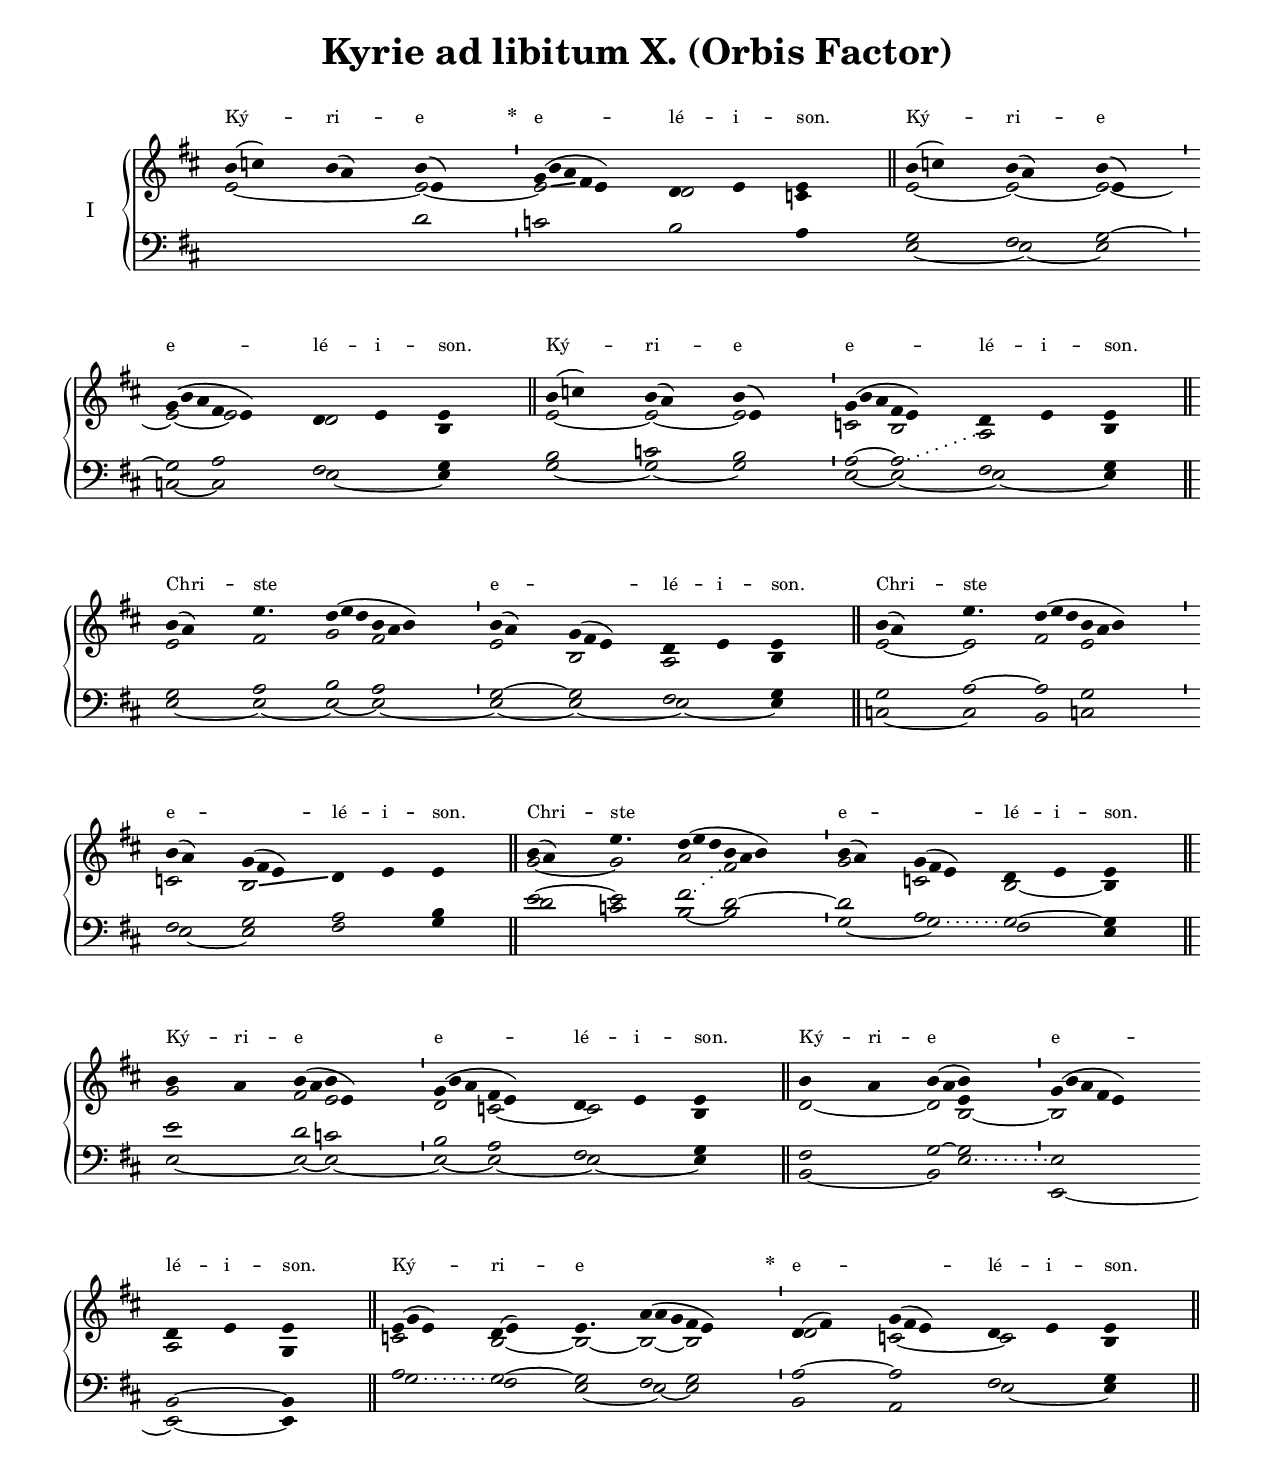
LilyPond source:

\version "2.18"
\include "gregorian.ly"
\include "noh2.ily"

%Page reference: page v.137
%(volume.page)

global = {
 \key e \dorian
 \cadenzaOn 
 \override Glissando #'thickness = #2.0
}

\header {
  title = \markup \center-column {"Kyrie ad libitum X. (Orbis Factor)" \vspace #1 }
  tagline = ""
  composer = ""
}

\paper {
 #(include-special-characters)
  oddHeaderMarkup = \markup \fill-line {
    \line {}
    \center-column {
      \on-the-fly #first-page     " "
      \on-the-fly #not-first-page " "
    }
    \line { \on-the-fly #print-page-number-check-first \fromproperty #'page:page-number-string }
  }
  evenHeaderMarkup = \markup \fill-line {
    \line { \on-the-fly #print-page-number-check-first \fromproperty #'page:page-number-string }
    \center-column { " " }
    \line {}
  }
}

chantText = \lyricmode {
Ký -- ri -- e 
\set stanza = " * " e -- lé -- i -- son. 
Ký -- ri -- e e -- lé -- i -- son. 
Ký -- ri -- e e -- lé -- i -- son. 
Chri -- ste _ e -- _ lé -- i -- son. 
Chri -- ste _ e -- _ lé -- i -- son. 
Chri -- ste _ e -- _ lé -- i -- son. 
Ký -- ri -- e e -- lé -- i -- son. 
Ký -- ri -- e e -- lé -- i -- son. 
Ký -- ri -- e _ 
\set stanza = " * " e -- _ lé -- i -- son. }

chantMusic = {
\tieDown    b'4 ( c''4) b'4 ( a'4) b'4 ( e'4) \divisioMinima
 g'4 ( b'4 a'4 fis'4 e'4) d'4 e'4 e'4 \finalis
   b'4 ( c''4) b'4 ( a'4) b'4 ( e'4) \divisioMinima
 \forceBreak
 g'4 ( b'4 a'4 fis'4 e'4) d'4 e'4 e'4 \finalis
   b'4 ( c''4) b'4 ( a'4) b'4 ( e'4) \divisioMinima
 g'4 ( b'4 a'4 fis'4 e'4) d'4 e'4 e'4 \finalis
 \forceBreak
 b'4 ( a'4) e''4. d''4 ( e''4 d''4 b'4 a'4 b'4) \divisioMinima
 b'4 ( a'4) g'4 ( fis'4 e'4) d'4 e'4 e'4 \finalis
 b'4 ( a'4) e''4. d''4 ( e''4 d''4 b'4 a'4 b'4) \divisioMinima
 \forceBreak
 b'4 ( a'4) g'4 ( fis'4 e'4) d'4 e'4 e'4 \finalis
 b'4 ( a'4) e''4. d''4 ( e''4 d''4 b'4 a'4 b'4) \divisioMinima
 b'4 ( a'4) g'4 ( fis'4 e'4) d'4 e'4 e'4 \finalis
 \forceBreak
 b'4 a'4 b'4 ( a'4 b'4 e'4) \divisioMinima
 g'4 ( b'4 a'4 fis'4 e'4) d'4 e'4 e'4 \finalis
 b'4 a'4 b'4 ( a'4 b'4 e'4) \divisioMinima
 g'4 ( b'4 a'4 fis'4 e'4) \forceBreak
 d'4 e'4 e'4 \finalis
 e'4 ( g'4 e'4) d'4 ( e'4) e'4. a'4 ( a'4 g'4 fis'4 e'4) \divisioMinima
 d'4 ( fis'4) g'4 ( fis'4 e'4) d'4 e'4 e'4 \finalis

}

altoMusic = {
e'2*4/2 ~ e'2 ~ \divisioMinima
e'2*3/2 -\tweak Glissando.Y-offset #-0.8 \glissando fis'4 e'4 d'2 c'4 e'2 ~ e'2 ~ e'2 ~ \divisioMinima
e'2*3/2 ~ e'2 d'2 b4 e'2 ~ e'2 ~ e'2 \divisioMinima
c'2*3/2 b2 a2 b4 \finalis
e'2 fis'2*3/4 g'2*3/2 fis'2*3/2 \divisioMinima
e'2 b2*3/2 a2 b4 \finalis
e'2 ~ e'2*3/4 fis'2*3/2 e'2*3/2 \divisioMinima
c'2 b2*3/2 -\tweak Glissando.Y-offset #-0.8 \glissando d'4 r2 \finalis
g'2 ~ g'2*3/4 a'2*3/2 fis'2*3/2 \divisioMinima
g'2 c'2*3/2 b2 ~ b4 \finalis
g'2 fis'2 e'2 \divisioMinima
d'2*3/2 c'2 ~ c'2 b4 \finalis
d'2 ~ d'2 b2 ~ \divisioMinima
b2*5/2 a2 g4 \finalis
c'2*3/2 b2 ~ b2*3/4 ~ b2*3/2 ~ b2 \divisioMinima
d'2 c'2*3/2 ~ c'2 b4 \finalis
}

tenorMusic = {
r2*4/2 d'2 \divisioMinima
c'2*5/2 b2 a4 g2 fis2 g2 ~ \divisioMinima
g2*3/2 a2 fis2 g4 b2 c'2 b2 \divisioMinima
a2*3/2 ~ a2 fis2 g4 \finalis
g2 a2*3/4 b2*3/2 a2*3/2 \divisioMinima
g2 ~ g2*3/2 fis2 g4 \finalis
g2 a2*3/4 ~ a2*3/2 g2*3/2 \divisioMinima
fis2 g2*3/2 a2 b4 \finalis
e'2 ~ e'2*3/4 fis'2*3/2 d'2*3/2 ~ \divisioMinima
d'2 a2*3/2 g2 ~ g4 \finalis
e'2 d'2 c'2 \divisioMinima
b2*3/2 a2 fis2 g4 \finalis
fis2 g2 ~ g2 \divisioMinima
e2*5/2 b,2 ~ b,4 \finalis
a2*3/2 g2 ~ g2*3/4 fis2*3/2 g2 \divisioMinima
a2 ~ a2*3/2 fis2 g4 \finalis
}

bassMusic = {
r2*6/2 \divisioMinima
r2*5/2 r2*3/2 e2 ~ e2 ~ e2 \divisioMinima
c2*3/2 ~ c2 e2 ~ e4 g2 ~ g2 ~ g2 \divisioMinima
e2*3/2 ~ e2 ~ e2 ~ e4 \finalis
e2 ~ e2*3/4 ~ e2*3/2 ~ e2*3/2 ~ \divisioMinima
e2 ~ e2*3/2 ~ e2 ~ e4 \finalis
c2 ~ c2*3/4 b,2*3/2 c2*3/2 \divisioMinima
e2 ~ e2*3/2 fis2 g4 \finalis
d'2 c'2*3/4 b2*3/2 ~ b2*3/2 \divisioMinima
g2 ~ g2*3/2 fis2 e4 \finalis
e2 ~ e2 ~ e2 ~ \divisioMinima
e2*3/2 ~ e2 ~ e2 ~ e4 \finalis
b,2 ~ b,2 e2 \divisioMinima
e,2*5/2 ~ e,2 ~ e,4 \finalis
g2*3/2 fis2 e2*3/4 ~ e2*3/2 ~ e2 \divisioMinima
b,2 a,2*3/2 e2 ~ e4 \finalis
}

voiceLines = {
\voiceLineStyle


s2*37/2
\allowVoiceLineBreak
\voiceLine "down" "up" a2*2/2 a2*1/2


s2*81/4
\allowVoiceLineBreak
\voiceLine "down" "up" fis'2*3/2 fis'2*1/2


s2*4/2
\allowVoiceLineBreak
\voiceLine "down" "down" g2*3/2 g2*1/2


s2*20/2
\allowVoiceLineBreak
\voiceLine "down" "down" e2*2/2 e2*1/2


s2*7/2
\allowVoiceLineBreak
\voiceLine "down" "down" g2*3/2 g2*1/2


}

\score{
  <<
    \new Lyrics
    \new GrandStaff <<
      \set GrandStaff.autoBeaming = ##f
      \set GrandStaff.instrumentName = \markup \center-column {
        "I"
      }
      \new Staff = up <<
        \new Voice = "chant" {
          \voiceOne \global \chantMusic
        }
        \new Voice {
          \voiceTwo \global \altoMusic
        }
      >>

      \new Staff = down <<
        \clef bass
        \new Voice {
          \voiceOne \global \tenorMusic
        }
        \new Voice {
          \voiceTwo \global \bassMusic
        }
	\new Voice {
        \voiceThree \global \voiceLines
        }
      >>
    >>
    \context Lyrics {
      \lyricsto chant {
      \chantText
    }
    }
  >>
  \layout{
  }
  
}
